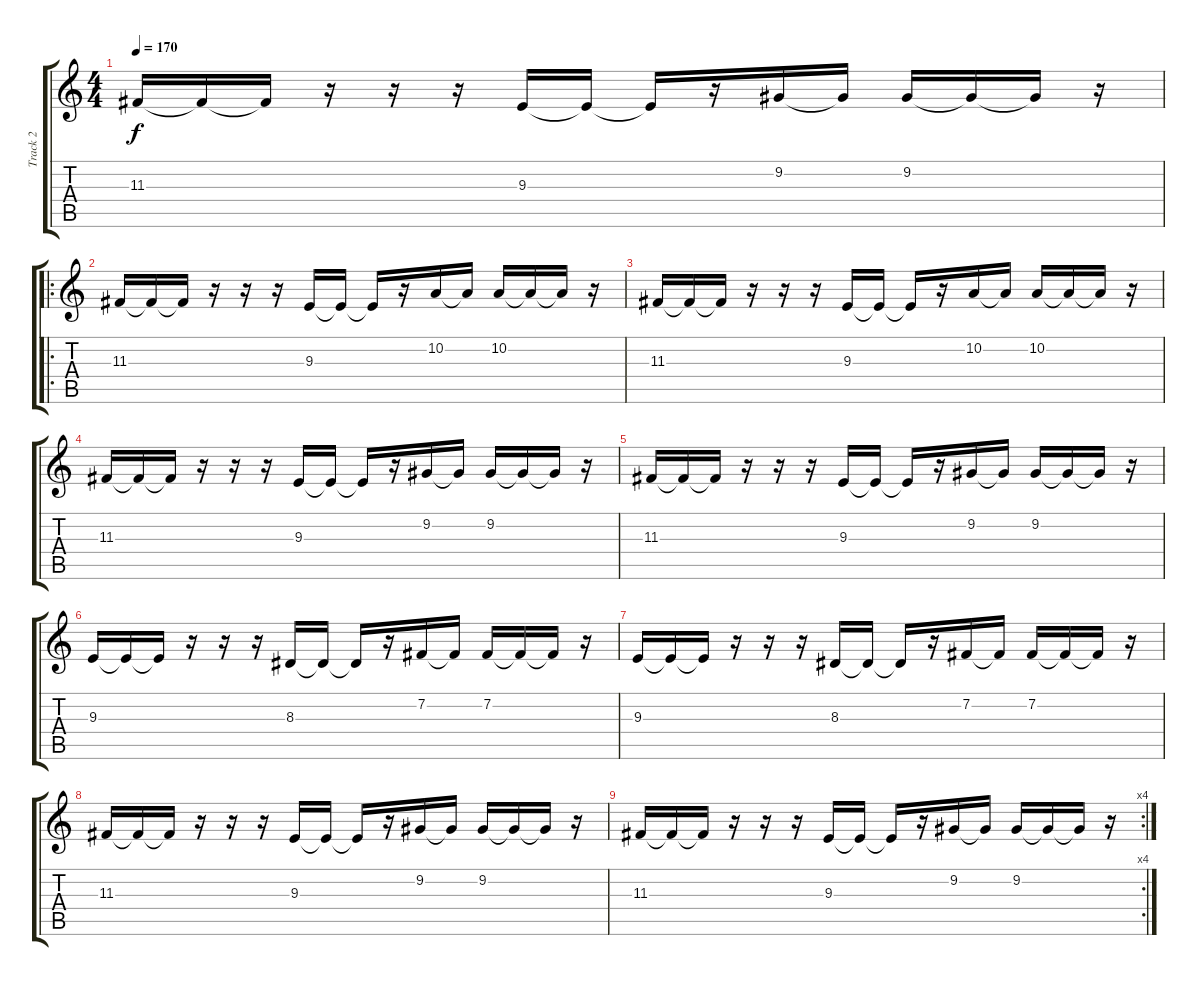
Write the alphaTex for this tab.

\track ("Track 2" "Track 2") {instrument lead5charang}
\staff {score tabs}
\tuning (E4 B3 G3 D3 A2 E2) {hide}
\ts (4 4)
\tempo 170
\clef g2
\ks c
11.3.16{dy f} 11.3{t}.16 11.3{t}.16 r.16 r.16 r.16 9.3.16 9.3{t}.16 9.3{t}.16 r.16 9.2.16 9.2{t}.16 9.2.16 9.2{t}.16 9.2{t}.16 r.16 |
\ro
11.3.16 11.3{t}.16 11.3{t}.16 r.16 r.16 r.16 9.3.16 9.3{t}.16 9.3{t}.16 r.16 10.2.16 10.2{t}.16 10.2.16 10.2{t}.16 10.2{t}.16 r.16 |
11.3.16 11.3{t}.16 11.3{t}.16 r.16 r.16 r.16 9.3.16 9.3{t}.16 9.3{t}.16 r.16 10.2.16 10.2{t}.16 10.2.16 10.2{t}.16 10.2{t}.16 r.16 |
11.3.16 11.3{t}.16 11.3{t}.16 r.16 r.16 r.16 9.3.16 9.3{t}.16 9.3{t}.16 r.16 9.2.16 9.2{t}.16 9.2.16 9.2{t}.16 9.2{t}.16 r.16 |
11.3.16 11.3{t}.16 11.3{t}.16 r.16 r.16 r.16 9.3.16 9.3{t}.16 9.3{t}.16 r.16 9.2.16 9.2{t}.16 9.2.16 9.2{t}.16 9.2{t}.16 r.16 |
9.3.16 9.3{t}.16 9.3{t}.16 r.16 r.16 r.16 8.3.16 8.3{t}.16 8.3{t}.16 r.16 7.2.16 7.2{t}.16 7.2.16 7.2{t}.16 7.2{t}.16 r.16 |
9.3.16 9.3{t}.16 9.3{t}.16 r.16 r.16 r.16 8.3.16 8.3{t}.16 8.3{t}.16 r.16 7.2.16 7.2{t}.16 7.2.16 7.2{t}.16 7.2{t}.16 r.16 |
11.3.16 11.3{t}.16 11.3{t}.16 r.16 r.16 r.16 9.3.16 9.3{t}.16 9.3{t}.16 r.16 9.2.16 9.2{t}.16 9.2.16 9.2{t}.16 9.2{t}.16 r.16 |
\rc 4
11.3.16 11.3{t}.16 11.3{t}.16 r.16 r.16 r.16 9.3.16 9.3{t}.16 9.3{t}.16 r.16 9.2.16 9.2{t}.16 9.2.16 9.2{t}.16 9.2{t}.16 r.16
